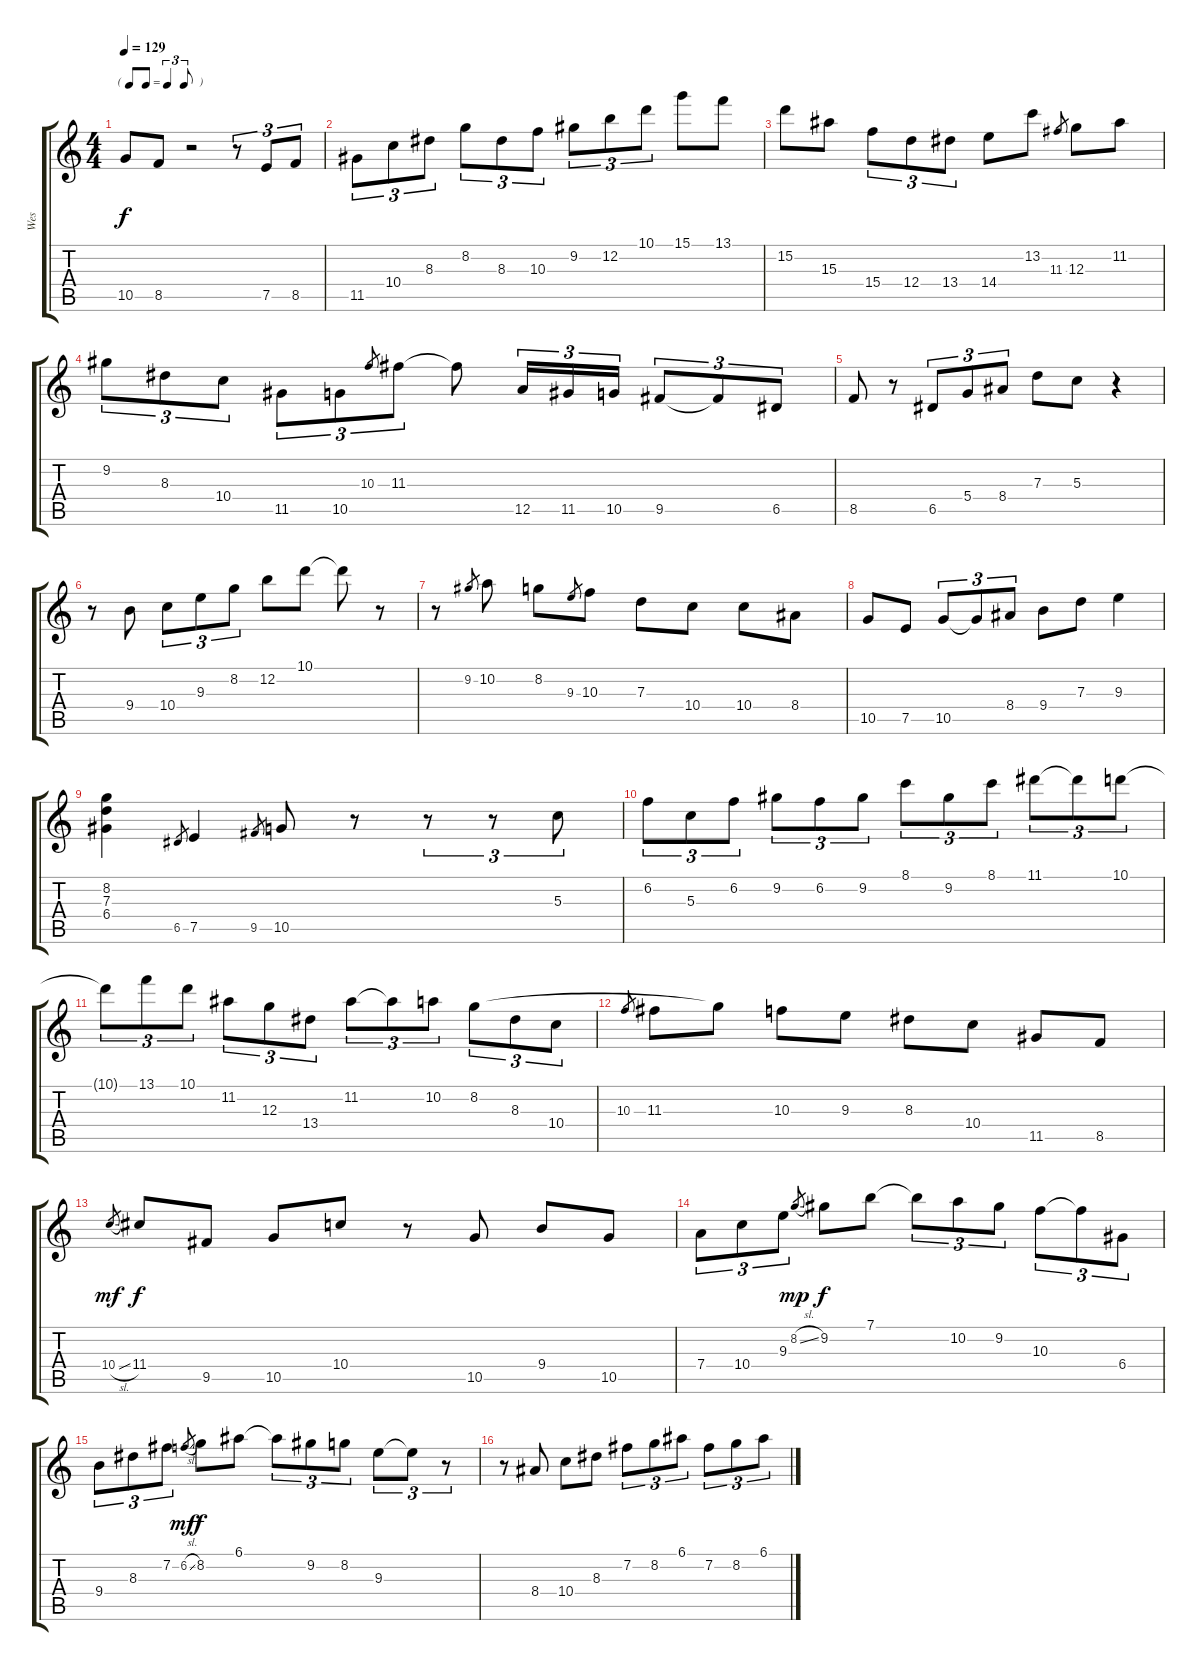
\track ("Wes" "Wes") {instrument electricguitarjazz}
\staff {score tabs}
\tuning (E4 B3 G3 D3 A2 E2) {hide}
\ts (4 4)
\tf triplet8th
\tempo 129
\clef g2
\ks c
10.5.8{dy f} 8.5.8 r.2 r.8{tu (3 2)} 7.5.8{tu (3 2)} 8.5.8{tu (3 2)} |
11.5.8{tu (3 2)} 10.4.8{tu (3 2)} 8.3.8{tu (3 2)} 8.2.8{tu (3 2)} 8.3.8{tu (3 2)} 10.3.8{tu (3 2)} 9.2.8{tu (3 2)} 12.2.8{tu (3 2)} 10.1.8{tu (3 2)} 15.1.8 13.1.8 |
15.2.8 15.3.8 15.4.8{tu (3 2)} 12.4.8{tu (3 2)} 13.4.8{tu (3 2)} 14.4.8 13.2.8 11.3.8{gr} 12.3.8 11.2.8 |
9.2.8{tu (3 2)} 8.3.8{tu (3 2)} 10.4.8{tu (3 2)} 11.5.8{tu (3 2)} 10.5.8{tu (3 2)} 10.3.8{gr} 11.3.8{tu (3 2)} 11.3{t}.8 12.5.16{tu (3 2)} 11.5.16{tu (3 2)} 10.5.16{tu (3 2)} 9.5.8{tu (3 2)} 9.5{t}.8{tu (3 2)} 6.5.8{tu (3 2)} |
8.5.8 r.8 6.5.8{tu (3 2)} 5.4.8{tu (3 2)} 8.4.8{tu (3 2)} 7.3.8 5.3.8 r.4 |
r.8 9.4.8 10.4.8{tu (3 2)} 9.3.8{tu (3 2)} 8.2.8{tu (3 2)} 12.2.8 10.1.8 10.1{t}.8 r.8 |
r.8 9.2.8{gr} 10.2.8 8.2.8 9.3.8{gr} 10.3.8 7.3.8 10.4.8 10.4.8 8.4.8 |
10.5.8 7.5.8 10.5.8{tu (3 2)} 10.5{t}.8{tu (3 2)} 8.4.8{tu (3 2)} 9.4.8 7.3.8 9.3.4 |
(8.2 7.3 6.4).4 6.5.8{gr} 7.5.4 9.5.8{gr} 10.5.8 r.8 r.8{tu (3 2)} r.8{tu (3 2)} 5.3.8{tu (3 2)} |
6.2.8{tu (3 2)} 5.3.8{tu (3 2)} 6.2.8{tu (3 2)} 9.2.8{tu (3 2)} 6.2.8{tu (3 2)} 9.2.8{tu (3 2)} 8.1.8{tu (3 2)} 9.2.8{tu (3 2)} 8.1.8{tu (3 2)} 11.1.8{tu (3 2)} 11.1{t}.8{tu (3 2)} 10.1.8{tu (3 2)} |
10.1{t}.8{tu (3 2)} 13.1.8{tu (3 2)} 10.1.8{tu (3 2)} 11.2.8{tu (3 2)} 12.3.8{tu (3 2)} 13.4.8{tu (3 2)} 11.2.8{tu (3 2)} 11.2{t}.8{tu (3 2)} 10.2.8{tu (3 2)} 8.2.8{tu (3 2)} 8.3.8{tu (3 2)} 10.4.8{tu (3 2)} |
10.3.8{gr} 11.3.8 8.2{t}.8 10.3.8 9.3.8 8.3.8 10.4.8 11.5.8 8.5.8 |
10.4{sl}.8{gr dy mf} 11.4.8{dy f} 9.5.8 10.5.8 10.4.8 r.8 10.5.8 9.4.8 10.5.8 |
7.4.8{tu (3 2)} 10.4.8{tu (3 2)} 9.3.8{tu (3 2)} 8.2{sl}.8{gr dy mp} 9.2.8{dy f} 7.1.8 7.1{t}.8{tu (3 2)} 10.2.8{tu (3 2)} 9.2.8{tu (3 2)} 10.3.8{tu (3 2)} 10.3{t}.8{tu (3 2)} 6.4.8{tu (3 2)} |
9.4.8{tu (3 2)} 8.3.8{tu (3 2)} 7.2.8{tu (3 2)} 6.2{sl}.8{gr dy mf} 8.2.8{dy f} 6.1.8 6.1{t}.8{tu (3 2)} 9.2.8{tu (3 2)} 8.2.8{tu (3 2)} 9.3.8{tu (3 2)} 9.3{t}.8{tu (3 2)} r.8{tu (3 2)} |
r.8 8.4.8 10.4.8 8.3.8 7.2.8{tu (3 2)} 8.2.8{tu (3 2)} 6.1.8{tu (3 2)} 7.2.8{tu (3 2)} 8.2.8{tu (3 2)} 6.1.8{tu (3 2)}
